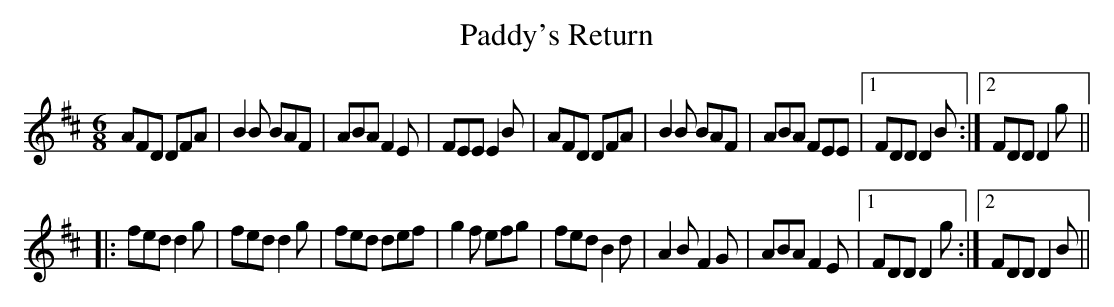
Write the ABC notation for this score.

X:1
T:Paddy's Return
M:6/8
K:D
AFD DFA|B2B BAF|ABA F2E|FEE E2B|AFD DFA|B2B BAF|ABA FEE|1 FDD D2B:|2 FDD D2g||
|:fed d2g|fed d2g|fed def|g2f efg|fed B2d|A2B F2G|ABA F2E|1 FDD D2g:|2 FDD D2B||
